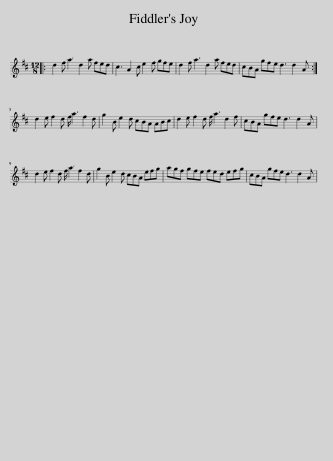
X:1
L:1/8
M:12/8
I:linebreak $
K:D
V:1 treble
V:1
|: d2 f a3 d2 a fed | c3 A2 c e2 f gfe | d2 f a3 d2 a fed | cBA gfe d3 d2 A :|$ d2 e f2 d f/ a3 f2 d | %5
 g2 B e2 d cBA ABc | d2 e f2 d f/ a3 d2 f | cBA gfe d3 d2 A |$ d2 e f2 d f/ a3 f2 d | g2 B e2 d cBA efg | %10
 agf gfe fed efg | cBA gfe d3 d2 A | %12
